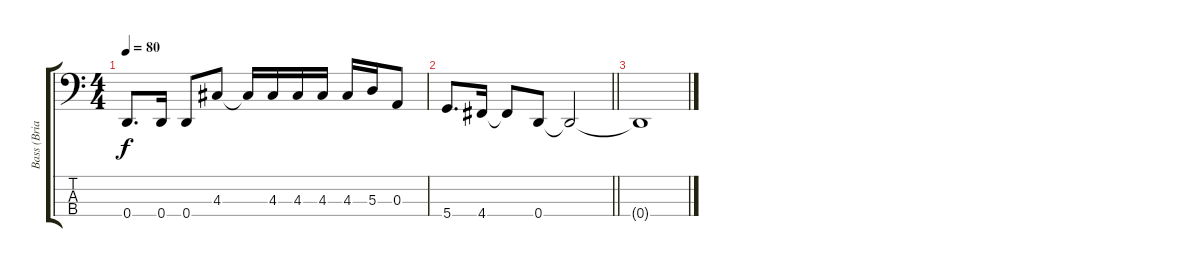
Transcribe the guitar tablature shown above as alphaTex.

\track ("Bass (Brian Marshall)" "Bass (Bria") {instrument electricbasspick}
\staff {score tabs}
\tuning (G2 D2 A1 D1) {hide}
\ts (4 4)
\tempo 80
\clef f4
\ks c
0.4.8{d dy f} 0.4.16 0.4.8 4.3.8 4.3{t}.16 4.3.16 4.3.16 4.3.16 4.3.16 5.3.16 0.3.8 |
\barLineRight lightlight
5.4.8{d} 4.4.16 4.4{t}.8 0.4.8 0.4{t}.2 |
0.4{t}.1
